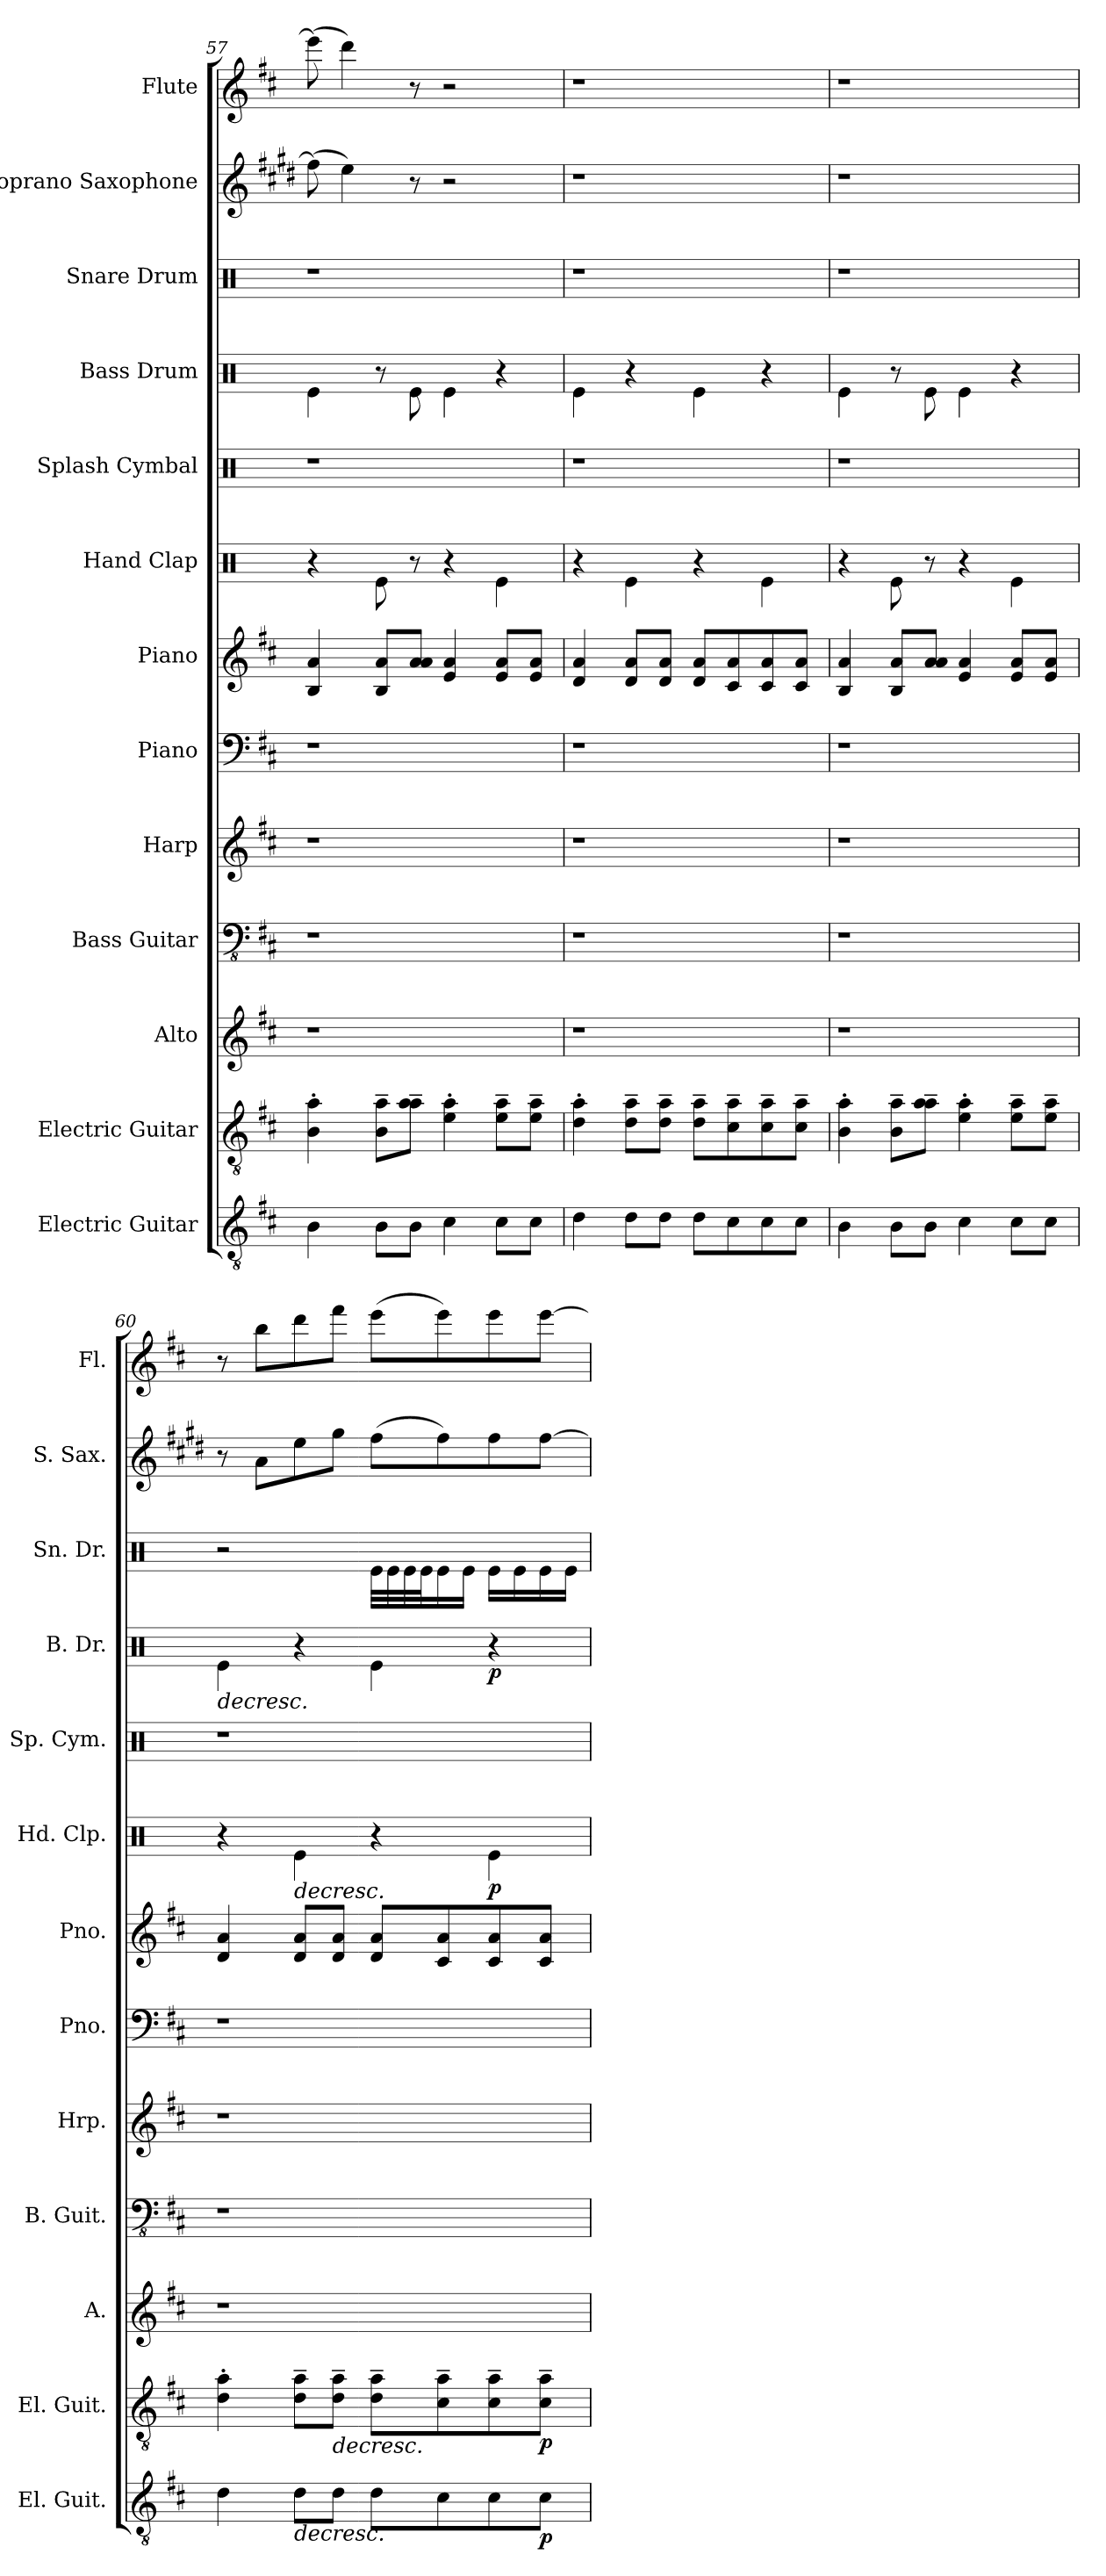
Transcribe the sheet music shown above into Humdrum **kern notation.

**kern	**dynam	**kern	**dynam	**kern	**kern	**kern	**kern	**kern	**kern	**dynam	**kern	**kern	**dynam	**kern	**kern	**kern
*part13	*part13	*part12	*part12	*part11	*part10	*part9	*part8	*part7	*part6	*part6	*part5	*part4	*part4	*part3	*part2	*part1
*staff13	*staff13	*staff12	*staff12	*staff11	*staff10	*staff9	*staff8	*staff7	*staff6	*staff6	*staff5	*staff4	*staff4	*staff3	*staff2	*staff1
*I"Electric Guitar	*	*I"Electric Guitar	*	*I"Alto	*I"Bass Guitar	*I"Harp	*I"Piano	*I"Piano	*I"Hand Clap	*	*I"Splash Cymbal	*I"Bass Drum	*	*I"Snare Drum	*I"Soprano Saxophone	*I"Flute
*I'El. Guit.	*	*I'El. Guit.	*	*I'A.	*I'B. Guit.	*I'Hrp.	*I'Pno.	*I'Pno.	*I'Hd. Clp.	*	*I'Sp. Cym.	*I'B. Dr.	*	*I'Sn. Dr.	*I'S. Sax.	*I'Fl.
!!LO:PB:g=z
*clefGv2	*	*clefGv2	*	*clefG2	*clefFv4	*clefG2	*clefF4	*clefG2	*clefX	*	*clefX	*clefX	*	*clefX	*clefG2	*clefG2
*	*	*	*	*	*	*	*	*	*	*	*	*	*	*	*ITrd1c2	*
*k[f#c#]	*	*k[f#c#]	*	*k[f#c#]	*k[f#c#]	*k[f#c#]	*k[f#c#]	*k[f#c#]	*k[]	*	*k[]	*k[]	*	*k[]	*k[f#c#]	*k[f#c#]
=57	=57	=57	=57	=57	=57	=57	=57	=57	=57	=57	=57	=57	=57	=57	=57	=57
4B\	.	4B\' 4a\'	.	1r	1r	1r	1r	4B/ 4a/	4r	.	1r	4Re\	.	1r	(8ee\]	(8eee\]
.	.	.	.	.	.	.	.	.	.	.	.	.	.	.	4dd\)	4ddd\)
8B\L	.	8B\~ 8a\~L	.	.	.	.	.	8B/ 8a/L	8Re\	.	.	8r	.	.	.	.
8B\J	.	8a\~ 8a\~J	.	.	.	.	.	8a/ 8a/J	8r	.	.	8Re\	.	.	8r	8r
4c#\	.	4e\' 4a\'	.	.	.	.	.	4e/ 4a/	4r	.	.	4Re\	.	.	2r	2r
8c#\L	.	8e\~ 8a\~L	.	.	.	.	.	8e/ 8a/L	4Re\	.	.	4r	.	.	.	.
8c#\J	.	8e\~ 8a\~J	.	.	.	.	.	8e/ 8a/J	.	.	.	.	.	.	.	.
=58	=58	=58	=58	=58	=58	=58	=58	=58	=58	=58	=58	=58	=58	=58	=58	=58
4d\	.	4d\' 4a\'	.	1r	1r	1r	1r	4d/ 4a/	4r	.	1r	4Re\	.	1r	1r	1r
8d\L	.	8d\~ 8a\~L	.	.	.	.	.	8d/ 8a/L	4Re\	.	.	4r	.	.	.	.
8d\J	.	8d\~ 8a\~J	.	.	.	.	.	8d/ 8a/J	.	.	.	.	.	.	.	.
8d\L	.	8d\~ 8a\~L	.	.	.	.	.	8d/ 8a/L	4r	.	.	4Re\	.	.	.	.
8c#\	.	8c#\~ 8a\~	.	.	.	.	.	8c#/ 8a/	.	.	.	.	.	.	.	.
8c#\	.	8c#\~ 8a\~	.	.	.	.	.	8c#/ 8a/	4Re\	.	.	4r	.	.	.	.
8c#\J	.	8c#\~ 8a\~J	.	.	.	.	.	8c#/ 8a/J	.	.	.	.	.	.	.	.
=59	=59	=59	=59	=59	=59	=59	=59	=59	=59	=59	=59	=59	=59	=59	=59	=59
4B\	.	4B\' 4a\'	.	1r	1r	1r	1r	4B/ 4a/	4r	.	1r	4Re\	.	1r	1r	1r
8B\L	.	8B\~ 8a\~L	.	.	.	.	.	8B/ 8a/L	8Re\	.	.	8r	.	.	.	.
8B\J	.	8a\~ 8a\~J	.	.	.	.	.	8a/ 8a/J	8r	.	.	8Re\	.	.	.	.
4c#\	.	4e\' 4a\'	.	.	.	.	.	4e/ 4a/	4r	.	.	4Re\	.	.	.	.
8c#\L	.	8e\~ 8a\~L	.	.	.	.	.	8e/ 8a/L	4Re\	.	.	4r	.	.	.	.
8c#\J	.	8e\~ 8a\~J	.	.	.	.	.	8e/ 8a/J	.	.	.	.	.	.	.	.
=60	=60	=60	=60	=60	=60	=60	=60	=60	=60	=60	=60	=60	=60	=60	=60	=60
!	!	!	!	!	!	!	!	!	!	!	!	!	!LO:HP:b	!	!	!
4d\	.	4d\' 4a\'	.	1r	1r	1r	1r	4d/ 4a/	4r	.	1r	4Re\	>	2r	8r	8r
.	.	.	.	.	.	.	.	.	.	.	.	.	.	.	8g\L	8bb\L
!	!LO:HP:b	!	!	!	!	!	!	!	!	!LO:HP:b	!	!	!	!	!	!
8d\L	>	8d\~ 8a\~L	.	.	.	.	.	8d/ 8a/L	4Re\	>	.	4r	.	.	8dd\	8ddd\
!	!	!	!LO:HP:b	!	!	!	!	!	!	!	!	!	!	!	!	!
8d\J	.	8d\~ 8a\~J	>	.	.	.	.	8d/ 8a/J	.	.	.	.	.	.	8ff#\J	8fff#\J
8d\L	.	8d\~ 8a\~L	.	.	.	.	.	8d/ 8a/L	4r	.	.	4Re\	.	32Re\LLL	(8ee\L	(8eee\L
.	.	.	.	.	.	.	.	.	.	.	.	.	.	32Re\	.	.
.	.	.	.	.	.	.	.	.	.	.	.	.	.	32Re\	.	.
.	.	.	.	.	.	.	.	.	.	.	.	.	.	32Re\J	.	.
8c#\	.	8c#\~ 8a\~	.	.	.	.	.	8c#/ 8a/	.	.	.	.	.	16Re\	8ee\)	8eee\)
.	.	.	.	.	.	.	.	.	.	.	.	.	.	16Re\JJ	.	.
!	!	!	!	!	!	!	!	!	!	!LO:DY:b	!	!	!LO:DY:b	!	!	!
8c#\	.	8c#\~ 8a\~	.	.	.	.	.	8c#/ 8a/	4Re\	p	.	4r	p	16Re\LL	8ee\	8eee\
.	.	.	.	.	.	.	.	.	.	.	.	.	.	16Re\	.	.
!	!LO:DY:b	!	!LO:DY:b	!	!	!	!	!	!	!	!	!	!	!	!	!
8c#\J	p	8c#\~ 8a\~J	p	.	.	.	.	8c#/ 8a/J	.	.	.	.	.	16Re\	[8ee\J	[8eee\J
.	.	.	.	.	.	.	.	.	.	.	.	.	.	16Re\JJ	.	.
.	]	.	]	.	.	.	.	.	.	]	.	.	]	.	.	.
=	=	=	=	=	=	=	=	=	=	=	=	=	=	=	=	=
*-	*-	*-	*-	*-	*-	*-	*-	*-	*-	*-	*-	*-	*-	*-	*-	*-
